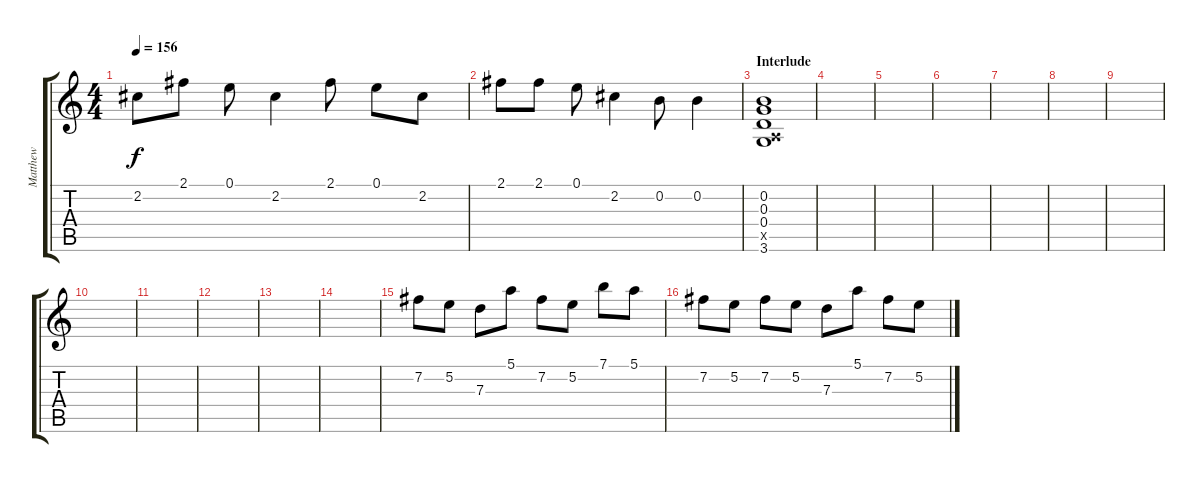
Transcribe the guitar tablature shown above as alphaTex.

\track ("Matthew" "Matthew") {instrument overdrivenguitar}
\staff {score tabs}
\tuning (E4 B3 G3 D3 A2 E2) {hide}
\ts (4 4)
\tempo 156
\clef g2
\ks c
2.2.8{dy f} 2.1.8 0.1.8 2.2.4 2.1.8 0.1.8 2.2.8 |
2.1.8 2.1.8 0.1.8 2.2.4 0.2.8 0.2.4 |
\section ("" "Interlude")
(0.2 0.3 0.4 0.5{x} 3.6).1 |
|
|
|
|
|
|
|
|
|
|
|
7.2.8 5.2.8 7.3.8 5.1.8 7.2.8 5.2.8 7.1.8 5.1.8 |
7.2.8 5.2.8 7.2.8 5.2.8 7.3.8 5.1.8 7.2.8 5.2.8
